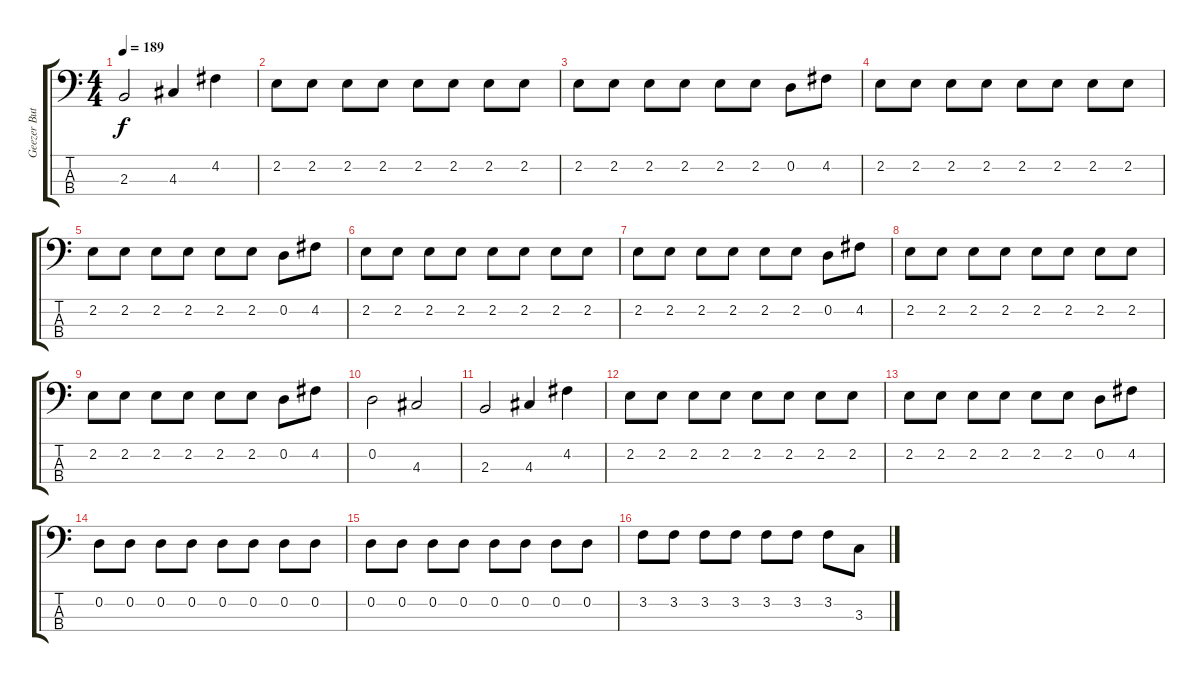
\track ("Geezer Butler" "Geezer But") {instrument electricbasspick}
\staff {score tabs}
\tuning (G2 D2 A1 E1) {hide}
\ts (4 4)
\tempo 189
\clef f4
\ks c
2.3.2{dy f} 4.3.4 4.2.4 |
2.2.8 2.2.8 2.2.8 2.2.8 2.2.8 2.2.8 2.2.8 2.2.8 |
2.2.8 2.2.8 2.2.8 2.2.8 2.2.8 2.2.8 0.2.8 4.2.8 |
2.2.8 2.2.8 2.2.8 2.2.8 2.2.8 2.2.8 2.2.8 2.2.8 |
2.2.8 2.2.8 2.2.8 2.2.8 2.2.8 2.2.8 0.2.8 4.2.8 |
2.2.8 2.2.8 2.2.8 2.2.8 2.2.8 2.2.8 2.2.8 2.2.8 |
2.2.8 2.2.8 2.2.8 2.2.8 2.2.8 2.2.8 0.2.8 4.2.8 |
2.2.8 2.2.8 2.2.8 2.2.8 2.2.8 2.2.8 2.2.8 2.2.8 |
2.2.8 2.2.8 2.2.8 2.2.8 2.2.8 2.2.8 0.2.8 4.2.8 |
0.2.2 4.3.2 |
2.3.2 4.3.4 4.2.4 |
2.2.8 2.2.8 2.2.8 2.2.8 2.2.8 2.2.8 2.2.8 2.2.8 |
2.2.8 2.2.8 2.2.8 2.2.8 2.2.8 2.2.8 0.2.8 4.2.8 |
0.2.8 0.2.8 0.2.8 0.2.8 0.2.8 0.2.8 0.2.8 0.2.8 |
0.2.8 0.2.8 0.2.8 0.2.8 0.2.8 0.2.8 0.2.8 0.2.8 |
3.2.8 3.2.8 3.2.8 3.2.8 3.2.8 3.2.8 3.2.8 3.3.8
